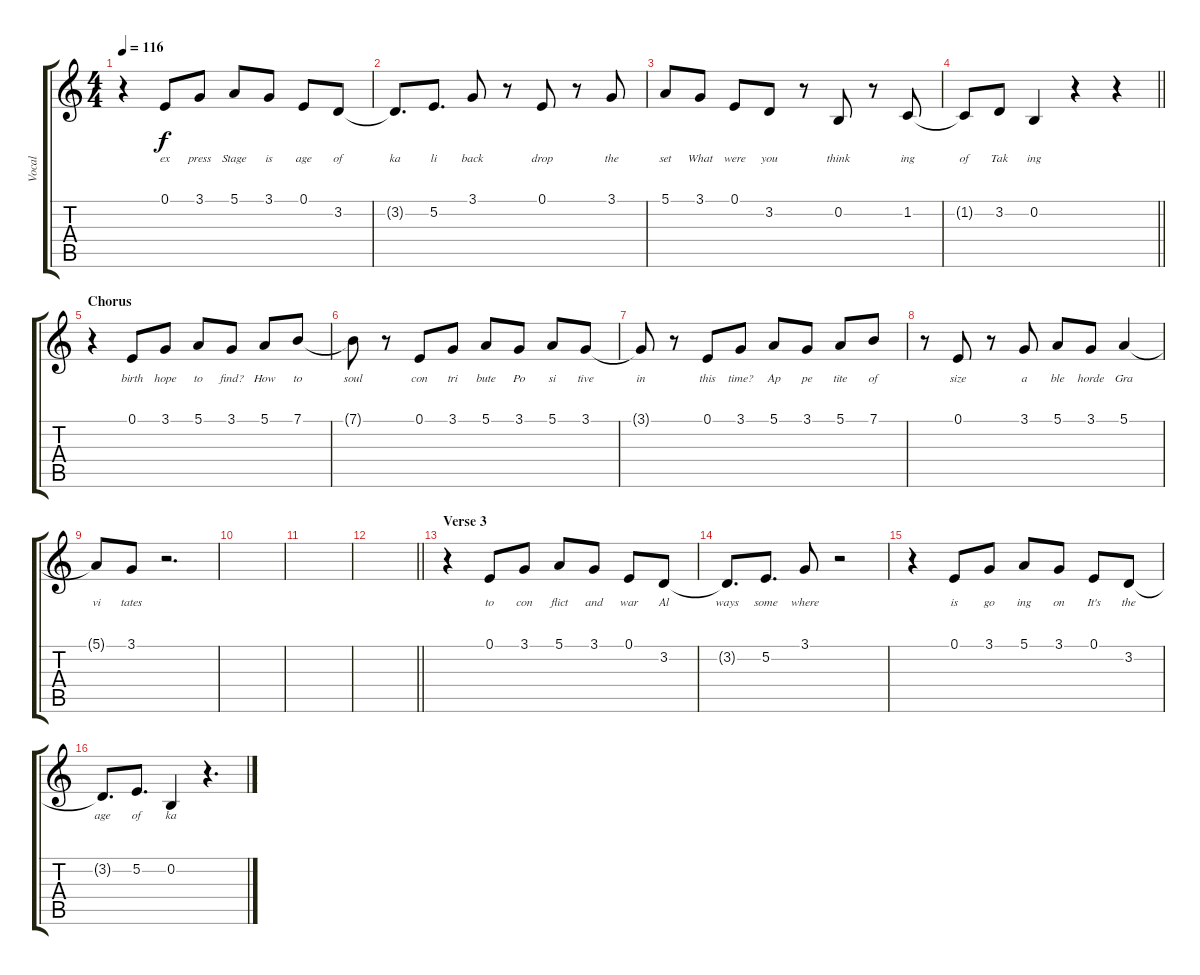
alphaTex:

\track ("Vocal" "Vocal") {instrument acousticgrandpiano}
\staff {score tabs}
\tuning (E4 B3 G3 D3 A2 E2) {hide}
\ts (4 4)
\tempo 116
\clef g2
\ks c
r.4{dy f} 0.1.8{lyrics (0 "ex") lyrics (1 "") lyrics (2 "") lyrics (3 "") lyrics (4 "")} 3.1.8{lyrics (0 "press") lyrics (1 "") lyrics (2 "") lyrics (3 "") lyrics (4 "")} 5.1.8{lyrics (0 "Stage") lyrics (1 "") lyrics (2 "") lyrics (3 "") lyrics (4 "")} 3.1.8{lyrics (0 "is") lyrics (1 "") lyrics (2 "") lyrics (3 "") lyrics (4 "")} 0.1.8{lyrics (0 "age") lyrics (1 "") lyrics (2 "") lyrics (3 "") lyrics (4 "")} 3.2.8{lyrics (0 "of") lyrics (1 "") lyrics (2 "") lyrics (3 "") lyrics (4 "")} |
3.2{t}.8{d lyrics (0 "ka") lyrics (1 "") lyrics (2 "") lyrics (3 "") lyrics (4 "")} 5.2.8{d lyrics (0 "li") lyrics (1 "") lyrics (2 "") lyrics (3 "") lyrics (4 "")} 3.1.8{lyrics (0 "back") lyrics (1 "") lyrics (2 "") lyrics (3 "") lyrics (4 "")} r.8 0.1.8{lyrics (0 "drop") lyrics (1 "") lyrics (2 "") lyrics (3 "") lyrics (4 "")} r.8 3.1.8{lyrics (0 "the") lyrics (1 "") lyrics (2 "") lyrics (3 "") lyrics (4 "")} |
5.1.8{lyrics (0 "set") lyrics (1 "") lyrics (2 "") lyrics (3 "") lyrics (4 "")} 3.1.8{lyrics (0 "What") lyrics (1 "") lyrics (2 "") lyrics (3 "") lyrics (4 "")} 0.1.8{lyrics (0 "were") lyrics (1 "") lyrics (2 "") lyrics (3 "") lyrics (4 "")} 3.2.8{lyrics (0 "you") lyrics (1 "") lyrics (2 "") lyrics (3 "") lyrics (4 "")} r.8 0.2.8{lyrics (0 "think") lyrics (1 "") lyrics (2 "") lyrics (3 "") lyrics (4 "")} r.8 1.2.8{lyrics (0 "ing") lyrics (1 "") lyrics (2 "") lyrics (3 "") lyrics (4 "")} |
\barLineRight lightlight
1.2{t}.8{lyrics (0 "of") lyrics (1 "") lyrics (2 "") lyrics (3 "") lyrics (4 "")} 3.2.8{lyrics (0 "Tak") lyrics (1 "") lyrics (2 "") lyrics (3 "") lyrics (4 "")} 0.2.4{lyrics (0 "ing") lyrics (1 "") lyrics (2 "") lyrics (3 "") lyrics (4 "")} r.4 r.4 |
\section ("" "Chorus")
r.4 0.1.8{lyrics (0 "birth") lyrics (1 "") lyrics (2 "") lyrics (3 "") lyrics (4 "")} 3.1.8{lyrics (0 "hope") lyrics (1 "") lyrics (2 "") lyrics (3 "") lyrics (4 "")} 5.1.8{lyrics (0 "to") lyrics (1 "") lyrics (2 "") lyrics (3 "") lyrics (4 "")} 3.1.8{lyrics (0 "find?") lyrics (1 "") lyrics (2 "") lyrics (3 "") lyrics (4 "")} 5.1.8{lyrics (0 "How") lyrics (1 "") lyrics (2 "") lyrics (3 "") lyrics (4 "")} 7.1.8{lyrics (0 "to") lyrics (1 "") lyrics (2 "") lyrics (3 "") lyrics (4 "")} |
7.1{t}.8{lyrics (0 "soul") lyrics (1 "") lyrics (2 "") lyrics (3 "") lyrics (4 "")} r.8 0.1.8{lyrics (0 "con") lyrics (1 "") lyrics (2 "") lyrics (3 "") lyrics (4 "")} 3.1.8{lyrics (0 "tri") lyrics (1 "") lyrics (2 "") lyrics (3 "") lyrics (4 "")} 5.1.8{lyrics (0 "bute") lyrics (1 "") lyrics (2 "") lyrics (3 "") lyrics (4 "")} 3.1.8{lyrics (0 "Po") lyrics (1 "") lyrics (2 "") lyrics (3 "") lyrics (4 "")} 5.1.8{lyrics (0 "si") lyrics (1 "") lyrics (2 "") lyrics (3 "") lyrics (4 "")} 3.1.8{lyrics (0 "tive") lyrics (1 "") lyrics (2 "") lyrics (3 "") lyrics (4 "")} |
3.1{t}.8{lyrics (0 "in") lyrics (1 "") lyrics (2 "") lyrics (3 "") lyrics (4 "")} r.8 0.1.8{lyrics (0 "this") lyrics (1 "") lyrics (2 "") lyrics (3 "") lyrics (4 "")} 3.1.8{lyrics (0 "time?") lyrics (1 "") lyrics (2 "") lyrics (3 "") lyrics (4 "")} 5.1.8{lyrics (0 "Ap") lyrics (1 "") lyrics (2 "") lyrics (3 "") lyrics (4 "")} 3.1.8{lyrics (0 "pe") lyrics (1 "") lyrics (2 "") lyrics (3 "") lyrics (4 "")} 5.1.8{lyrics (0 "tite") lyrics (1 "") lyrics (2 "") lyrics (3 "") lyrics (4 "")} 7.1.8{lyrics (0 "of") lyrics (1 "") lyrics (2 "") lyrics (3 "") lyrics (4 "")} |
r.8 0.1.8{lyrics (0 "size") lyrics (1 "") lyrics (2 "") lyrics (3 "") lyrics (4 "")} r.8 3.1.8{lyrics (0 "a") lyrics (1 "") lyrics (2 "") lyrics (3 "") lyrics (4 "")} 5.1.8{lyrics (0 "ble") lyrics (1 "") lyrics (2 "") lyrics (3 "") lyrics (4 "")} 3.1.8{lyrics (0 "horde") lyrics (1 "") lyrics (2 "") lyrics (3 "") lyrics (4 "")} 5.1.4{lyrics (0 "Gra") lyrics (1 "") lyrics (2 "") lyrics (3 "") lyrics (4 "")} |
5.1{t}.8{lyrics (0 "vi") lyrics (1 "") lyrics (2 "") lyrics (3 "") lyrics (4 "")} 3.1.8{lyrics (0 "tates") lyrics (1 "") lyrics (2 "") lyrics (3 "") lyrics (4 "")} r.2{d} |
|
|
\barLineRight lightlight
|
\section ("" "Verse 3")
r.4 0.1.8{lyrics (0 "to") lyrics (1 "") lyrics (2 "") lyrics (3 "") lyrics (4 "")} 3.1.8{lyrics (0 "con") lyrics (1 "") lyrics (2 "") lyrics (3 "") lyrics (4 "")} 5.1.8{lyrics (0 "flict") lyrics (1 "") lyrics (2 "") lyrics (3 "") lyrics (4 "")} 3.1.8{lyrics (0 "and") lyrics (1 "") lyrics (2 "") lyrics (3 "") lyrics (4 "")} 0.1.8{lyrics (0 "war") lyrics (1 "") lyrics (2 "") lyrics (3 "") lyrics (4 "")} 3.2.8{lyrics (0 "Al") lyrics (1 "") lyrics (2 "") lyrics (3 "") lyrics (4 "")} |
3.2{t}.8{d lyrics (0 "ways") lyrics (1 "") lyrics (2 "") lyrics (3 "") lyrics (4 "")} 5.2.8{d lyrics (0 "some") lyrics (1 "") lyrics (2 "") lyrics (3 "") lyrics (4 "")} 3.1.8{lyrics (0 "where") lyrics (1 "") lyrics (2 "") lyrics (3 "") lyrics (4 "")} r.2 |
r.4 0.1.8{lyrics (0 "is") lyrics (1 "") lyrics (2 "") lyrics (3 "") lyrics (4 "")} 3.1.8{lyrics (0 "go") lyrics (1 "") lyrics (2 "") lyrics (3 "") lyrics (4 "")} 5.1.8{lyrics (0 "ing") lyrics (1 "") lyrics (2 "") lyrics (3 "") lyrics (4 "")} 3.1.8{lyrics (0 "on") lyrics (1 "") lyrics (2 "") lyrics (3 "") lyrics (4 "")} 0.1.8{lyrics (0 "It's") lyrics (1 "") lyrics (2 "") lyrics (3 "") lyrics (4 "")} 3.2.8{lyrics (0 "the") lyrics (1 "") lyrics (2 "") lyrics (3 "") lyrics (4 "")} |
3.2{t}.8{d lyrics (0 "age") lyrics (1 "") lyrics (2 "") lyrics (3 "") lyrics (4 "")} 5.2.8{d lyrics (0 "of") lyrics (1 "") lyrics (2 "") lyrics (3 "") lyrics (4 "")} 0.2.4{lyrics (0 "ka") lyrics (1 "") lyrics (2 "") lyrics (3 "") lyrics (4 "")} r.4{d}
